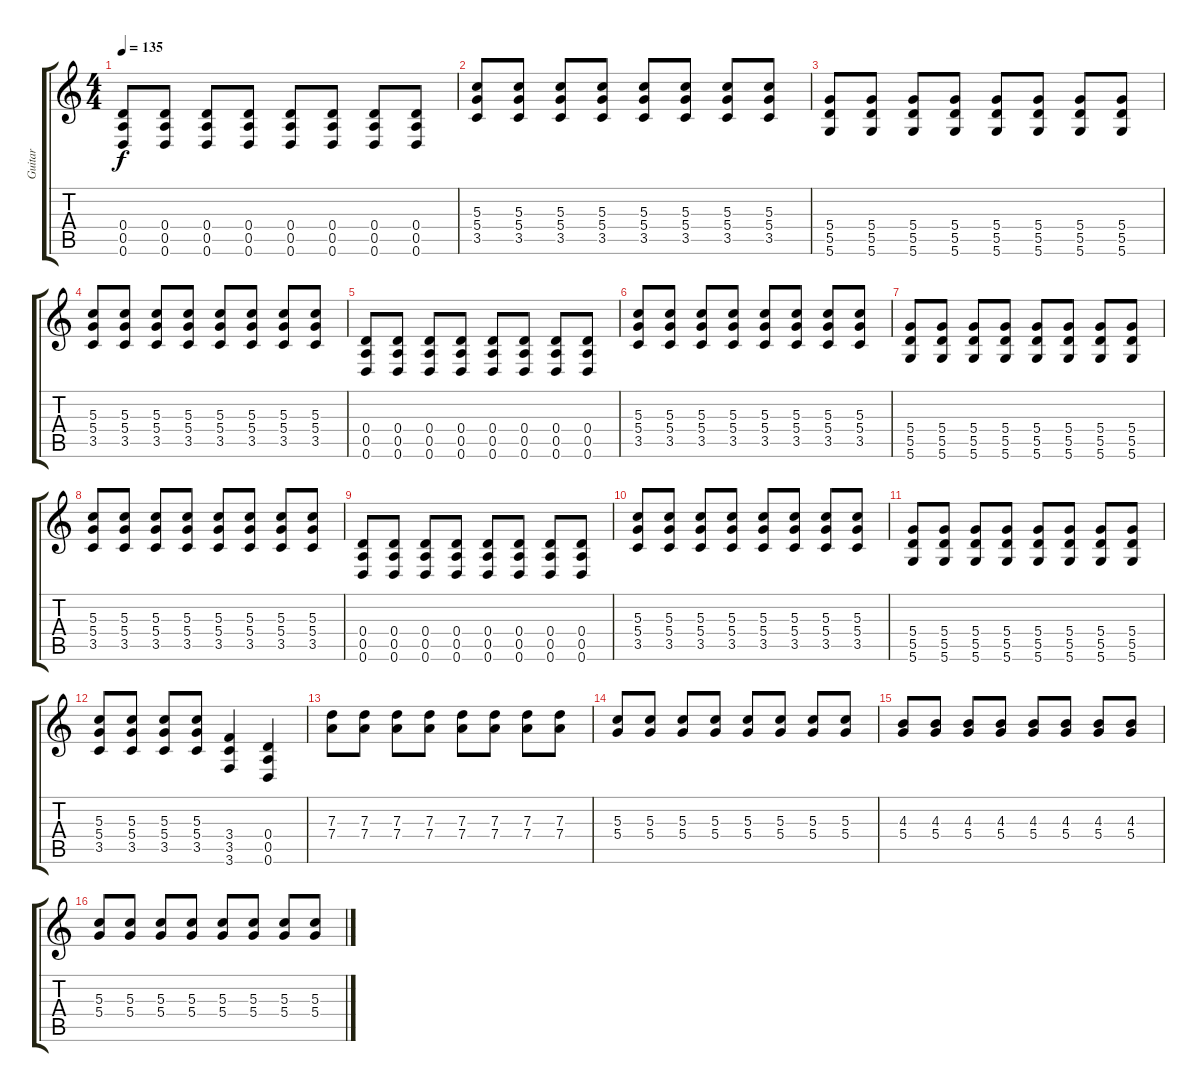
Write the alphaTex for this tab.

\track ("Guitar" "Guitar") {instrument distortionguitar}
\staff {score tabs}
\tuning (E4 B3 G3 D3 A2 D2) {hide}
\ts (4 4)
\tempo 135
\clef g2
\ks c
(0.4 0.5 0.6).8{dy f} (0.4 0.5 0.6).8 (0.4 0.5 0.6).8 (0.4 0.5 0.6).8 (0.4 0.5 0.6).8 (0.4 0.5 0.6).8 (0.4 0.5 0.6).8 (0.4 0.5 0.6).8 |
(5.3 5.4 3.5).8 (5.3 5.4 3.5).8 (5.3 5.4 3.5).8 (5.3 5.4 3.5).8 (5.3 5.4 3.5).8 (5.3 5.4 3.5).8 (5.3 5.4 3.5).8 (5.3 5.4 3.5).8 |
(5.4 5.5 5.6).8 (5.4 5.5 5.6).8 (5.4 5.5 5.6).8 (5.4 5.5 5.6).8 (5.4 5.5 5.6).8 (5.4 5.5 5.6).8 (5.4 5.5 5.6).8 (5.4 5.5 5.6).8 |
(5.3 5.4 3.5).8 (5.3 5.4 3.5).8 (5.3 5.4 3.5).8 (5.3 5.4 3.5).8 (5.3 5.4 3.5).8 (5.3 5.4 3.5).8 (5.3 5.4 3.5).8 (5.3 5.4 3.5).8 |
(0.4 0.5 0.6).8 (0.4 0.5 0.6).8 (0.4 0.5 0.6).8 (0.4 0.5 0.6).8 (0.4 0.5 0.6).8 (0.4 0.5 0.6).8 (0.4 0.5 0.6).8 (0.4 0.5 0.6).8 |
(5.3 5.4 3.5).8 (5.3 5.4 3.5).8 (5.3 5.4 3.5).8 (5.3 5.4 3.5).8 (5.3 5.4 3.5).8 (5.3 5.4 3.5).8 (5.3 5.4 3.5).8 (5.3 5.4 3.5).8 |
(5.4 5.5 5.6).8 (5.4 5.5 5.6).8 (5.4 5.5 5.6).8 (5.4 5.5 5.6).8 (5.4 5.5 5.6).8 (5.4 5.5 5.6).8 (5.4 5.5 5.6).8 (5.4 5.5 5.6).8 |
(5.3 5.4 3.5).8 (5.3 5.4 3.5).8 (5.3 5.4 3.5).8 (5.3 5.4 3.5).8 (5.3 5.4 3.5).8 (5.3 5.4 3.5).8 (5.3 5.4 3.5).8 (5.3 5.4 3.5).8 |
(0.4 0.5 0.6).8 (0.4 0.5 0.6).8 (0.4 0.5 0.6).8 (0.4 0.5 0.6).8 (0.4 0.5 0.6).8 (0.4 0.5 0.6).8 (0.4 0.5 0.6).8 (0.4 0.5 0.6).8 |
(5.3 5.4 3.5).8 (5.3 5.4 3.5).8 (5.3 5.4 3.5).8 (5.3 5.4 3.5).8 (5.3 5.4 3.5).8 (5.3 5.4 3.5).8 (5.3 5.4 3.5).8 (5.3 5.4 3.5).8 |
(5.4 5.5 5.6).8 (5.4 5.5 5.6).8 (5.4 5.5 5.6).8 (5.4 5.5 5.6).8 (5.4 5.5 5.6).8 (5.4 5.5 5.6).8 (5.4 5.5 5.6).8 (5.4 5.5 5.6).8 |
(5.3 5.4 3.5).8 (5.3 5.4 3.5).8 (5.3 5.4 3.5).8 (5.3 5.4 3.5).8 (3.4 3.5 3.6).4 (0.4 0.5 0.6).4 |
(7.3 7.4).8 (7.3 7.4).8 (7.3 7.4).8 (7.3 7.4).8 (7.3 7.4).8 (7.3 7.4).8 (7.3 7.4).8 (7.3 7.4).8 |
(5.3 5.4).8 (5.3 5.4).8 (5.3 5.4).8 (5.3 5.4).8 (5.3 5.4).8 (5.3 5.4).8 (5.3 5.4).8 (5.3 5.4).8 |
(4.3 5.4).8 (4.3 5.4).8 (4.3 5.4).8 (4.3 5.4).8 (4.3 5.4).8 (4.3 5.4).8 (4.3 5.4).8 (4.3 5.4).8 |
(5.3 5.4).8 (5.3 5.4).8 (5.3 5.4).8 (5.3 5.4).8 (5.3 5.4).8 (5.3 5.4).8 (5.3 5.4).8 (5.3 5.4).8
